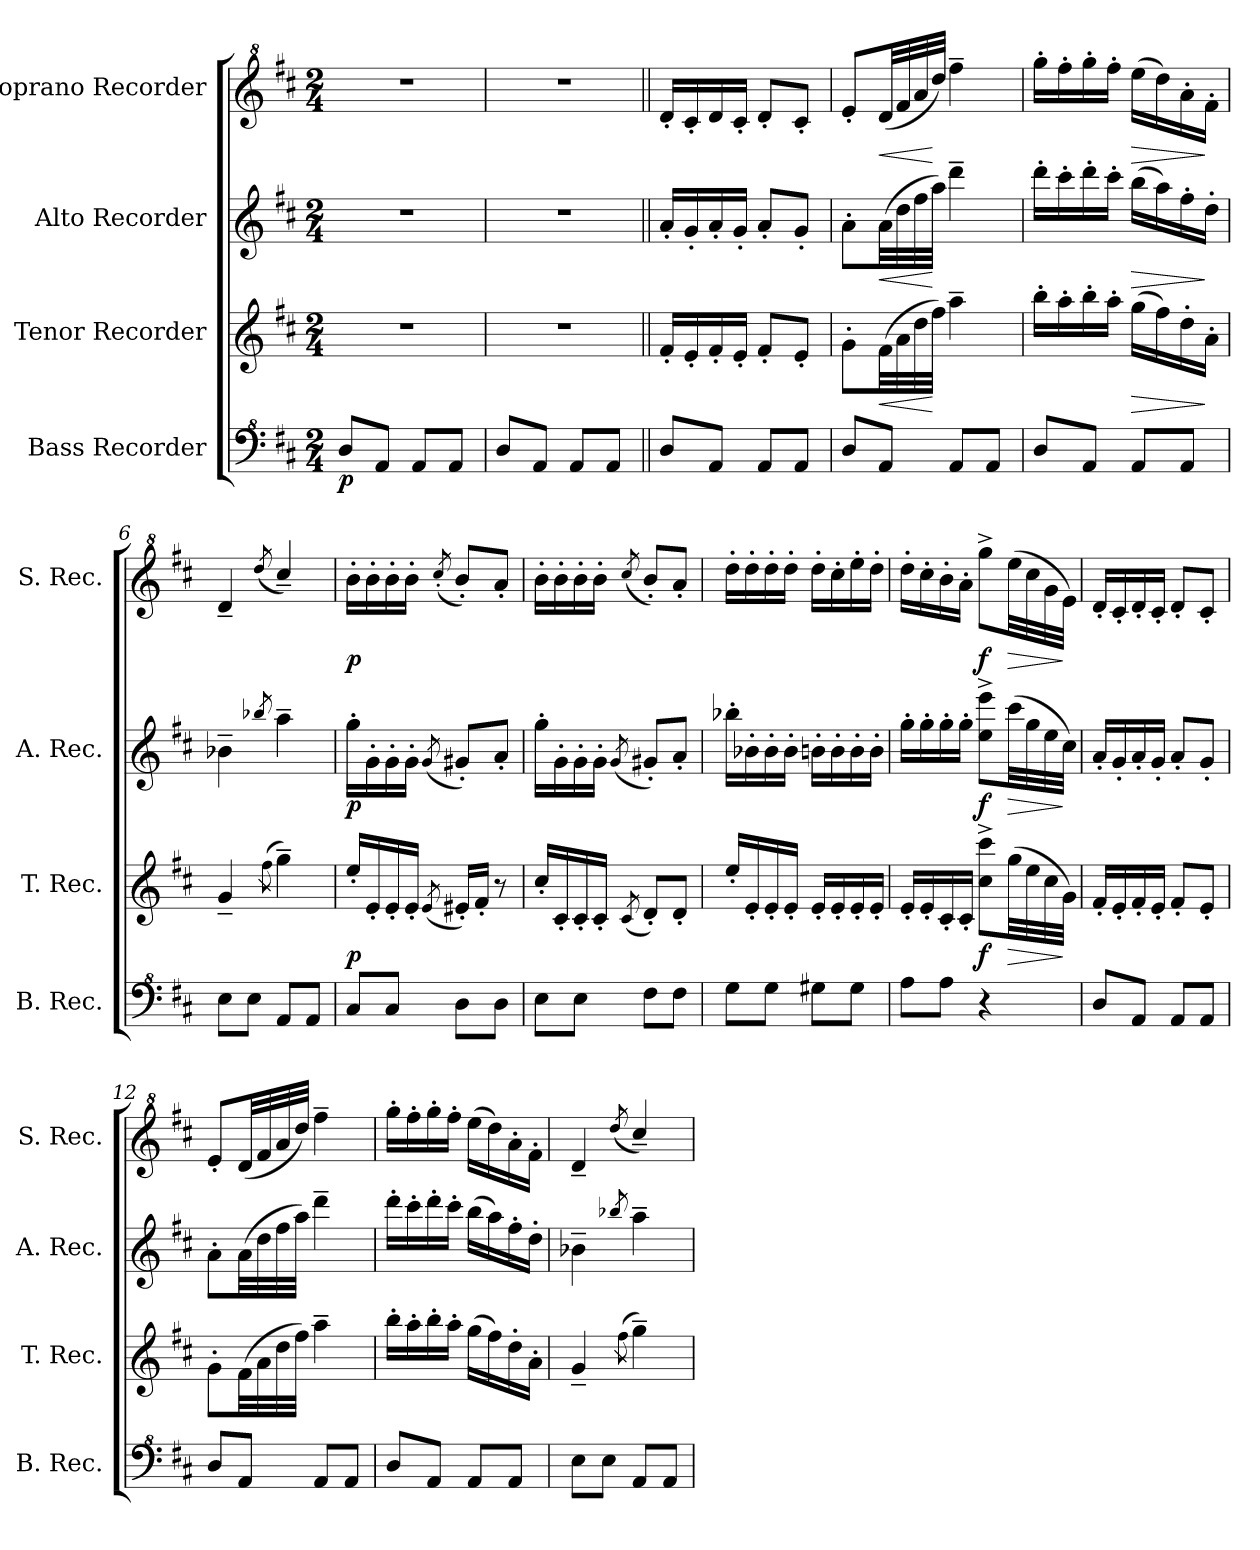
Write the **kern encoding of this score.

**kern	**dynam	**kern	**dynam	**kern	**dynam	**kern	**dynam
*part4	*part4	*part3	*part3	*part2	*part2	*part1	*part1
*staff4	*staff4	*staff3	*staff3	*staff2	*staff2	*staff1	*staff1
*I"Bass Recorder	*	*I"Tenor Recorder	*	*I"Alto Recorder	*	*I"Soprano Recorder	*
*I'B. Rec.	*	*I'T. Rec.	*	*I'A. Rec.	*	*I'S. Rec.	*
*clefF^4	*	*clefG2	*	*clefG2	*	*clefG^2	*
*k[f#c#]	*	*k[f#c#]	*	*k[f#c#]	*	*k[f#c#]	*
*M2/4	*	*M2/4	*	*M2/4	*	*M2/4	*
=1	=1	=1	=1	=1	=1	=1	=1
!	!LO:DY:b	!	!	!	!	!	!
8d/L	p	2r	.	2r	.	2r	.
8A/J	.	.	.	.	.	.	.
8A/L	.	.	.	.	.	.	.
8A/J	.	.	.	.	.	.	.
=2	=2	=2	=2	=2	=2	=2	=2
8d/L	.	2r	.	2r	.	2r	.
8A/J	.	.	.	.	.	.	.
8A/L	.	.	.	.	.	.	.
8A/J	.	.	.	.	.	.	.
=3||	=3||	=3||	=3||	=3||	=3||	=3||	=3||
8d/L	.	16f#'/LL	.	16a'/LL	.	16dd'/LL	.
.	.	16e'/	.	16g'/	.	16cc#'/	.
8A/J	.	16f#'/	.	16a'/	.	16dd/	.
.	.	16e'/JJ	.	16g'/JJ	.	16cc#'/JJ	.
8A/L	.	8f#'/L	.	8a'/L	.	8dd'/L	.
8A/J	.	8e'/J	.	8g'/J	.	8cc#'/J	.
=4	=4	=4	=4	=4	=4	=4	=4
8d/L	.	8g'\L	.	8a'\L	.	8ee'/L	.
!	!	!	!LO:HP:b	!	!LO:HP:b	!	!LO:HP:b
8A/J	.	(>32f#\LL	<	(>32a\LL	<	(>32dd/LL	<
.	.	32a\	.	32dd\	.	32ff#/	.
.	.	32dd\	.	32ff#\	.	32aa/	.
.	.	32ff#\JJJ)	[	32aa\JJJ)	[	32ddd/JJJ)	[
8A/L	.	4aa~\	.	4ddd~\	.	4fff#~\	.
8A/J	.	.	.	.	.	.	.
=5	=5	=5	=5	=5	=5	=5	=5
8d/L	.	16bb'\LL	.	16ddd'\LL	.	16ggg'\LL	.
.	.	16aa'\	.	16ccc#'\	.	16fff#'\	.
8A/J	.	16bb'\	.	16ddd'\	.	16ggg'\	.
.	.	16aa'\JJ	.	16ccc#'\JJ	.	16fff#'\JJ	.
!	!	!	!LO:HP:b	!	!LO:HP:b	!	!LO:HP:b
8A/L	.	(>16gg\LL	>	(>16bb\LL	>	(>16eee\LL	>
.	.	16ff#\)	.	16aa\)	.	16ddd\)	.
8A/J	.	16dd'\	.	16ff#'\	.	16aa'\	.
.	.	16a'\JJ	]	16dd'\JJ	]	16ff#'\JJ	]
=6	=6	=6	=6	=6	=6	=6	=6
8e\L	.	4g~/	.	4b-X~\	.	4dd~/	.
8e\J	.	.	.	.	.	.	.
.	.	(>8qff#\	.	8qbb-X/	.	(<8qddd/	.
8A/L	.	4gg~\)	.	4aa~\	.	4ccc#~/)	.
8A/J	.	.	.	.	.	.	.
!!LO:PB:g=z
=7	=7	=7	=7	=7	=7	=7	=7
!	!	!	!LO:DY:b	!	!LO:DY:b	!	!LO:DY:b
8c#/L	.	16ee'/LL	p	16gg'\LL	p	16bb'\LL	p
.	.	16e'/	.	16g'\	.	16bb'\	.
8c#/J	.	16e'/	.	16g'\	.	16bb'\	.
.	.	16e'/JJ	.	16g'\JJ	.	16bb'\JJ	.
.	.	(<8qe/	.	(<8qg/	.	(<8qccc#'/	.
8d\L	.	16e#X'/LL)	.	8g#X'/L)	.	8bb'/L)	.
.	.	16f#'/JJ	.	.	.	.	.
8d\J	.	8r	.	8a'/J	.	8aa'/J	.
=8	=8	=8	=8	=8	=8	=8	=8
8e\L	.	16cc#'/LL	.	16gg'\LL	.	16bb'\LL	.
.	.	16c#'/	.	16g'\	.	16bb'\	.
8e\J	.	16c#'/	.	16g'\	.	16bb'\	.
.	.	16c#'/JJ	.	16g'\JJ	.	16bb'\JJ	.
.	.	(<8qc#/	.	(<8qg/	.	(<8qccc#/	.
8f#\L	.	8d'/L)	.	8g#X'/L)	.	8bb'/L)	.
8f#\J	.	8d'/J	.	8a'/J	.	8aa'/J	.
=9	=9	=9	=9	=9	=9	=9	=9
8g\L	.	16ee'/LL	.	16bb-X'\LL	.	16ddd'\LL	.
.	.	16e'/	.	16b-X'\	.	16ddd'\	.
8g\J	.	16e'/	.	16b-'\	.	16ddd'\	.
.	.	16e'/JJ	.	16b-'\JJ	.	16ddd'\JJ	.
8g#X\L	.	16e'/LL	.	16bn'\LL	.	16ddd'\LL	.
.	.	16e'/	.	16b'\	.	16ccc#'\	.
8g#\J	.	16e'/	.	16b'\	.	16eee'\	.
.	.	16e'/JJ	.	16b'\JJ	.	16ddd'\JJ	.
=10	=10	=10	=10	=10	=10	=10	=10
8a\L	.	16e'/LL	.	16gg'\LL	.	16ddd'\LL	.
.	.	16e'/	.	16gg'\	.	16ccc#'\	.
8a\J	.	16c#'/	.	16gg'\	.	16bb'\	.
.	.	16c#'/JJ	.	16gg'\JJ	.	16aa'\JJ	.
!	!	!	!LO:DY:b	!	!LO:DY:b	!	!LO:DY:b
4r	.	8cc#\^ 8ccc#\^L	f	8ee\^ 8eee\^L	f	8ggg^\L	f
!	!	!	!LO:HP:b	!	!LO:HP:b	!	!LO:HP:b
.	.	(>32gg\LL	>	(>32ccc#\LL	>	(>32eee\LL	>
.	.	32ee\	.	32gg\	.	32ccc#\	.
.	.	32cc#\	.	32ee\	.	32gg\	.
.	.	32g\JJJ)	]	32cc#\JJJ)	]	32ee\JJJ)	]
=11	=11	=11	=11	=11	=11	=11	=11
8d/L	.	16f#'/LL	.	16a'/LL	.	16dd'/LL	.
.	.	16e'/	.	16g'/	.	16cc#'/	.
8A/J	.	16f#'/	.	16a'/	.	16dd'/	.
.	.	16e'/JJ	.	16g'/JJ	.	16cc#'/JJ	.
8A/L	.	8f#'/L	.	8a'/L	.	8dd'/L	.
8A/J	.	8e'/J	.	8g'/J	.	8cc#'/J	.
!!LO:PB:g=z
=12	=12	=12	=12	=12	=12	=12	=12
8d/L	.	8g'\L	.	8a'\L	.	8ee'/L	.
8A/J	.	(>32f#\LL	.	(>32a\LL	.	(<32dd/LL	.
.	.	32a\	.	32dd\	.	32ff#/	.
.	.	32dd\	.	32ff#\	.	32aa/	.
.	.	32ff#\JJJ)	.	32aa\JJJ)	.	32ddd/JJJ)	.
8A/L	.	4aa~\	.	4ddd~\	.	4fff#~\	.
8A/J	.	.	.	.	.	.	.
=13	=13	=13	=13	=13	=13	=13	=13
8d/L	.	16bb'\LL	.	16ddd'\LL	.	16ggg'\LL	.
.	.	16aa'\	.	16ccc#'\	.	16fff#'\	.
8A/J	.	16bb'\	.	16ddd'\	.	16ggg'\	.
.	.	16aa'\JJ	.	16ccc#'\JJ	.	16fff#'\JJ	.
8A/L	.	(>16gg\LL	.	(>16bb\LL	.	(>16eee\LL	.
.	.	16ff#\)	.	16aa\)	.	16ddd\)	.
8A/J	.	16dd'\	.	16ff#'\	.	16aa'\	.
.	.	16a'\JJ	.	16dd'\JJ	.	16ff#'\JJ	.
=14	=14	=14	=14	=14	=14	=14	=14
8e\L	.	4g~/	.	4b-X~\	.	4dd~/	.
8e\J	.	.	.	.	.	.	.
.	.	(>8qff#\	.	8qbb-X/	.	(<8qddd/	.
8A/L	.	4gg~\)	.	4aa~\	.	4ccc#~/)	.
8A/J	.	.	.	.	.	.	.
=	=	=	=	=	=	=	=
*-	*-	*-	*-	*-	*-	*-	*-
